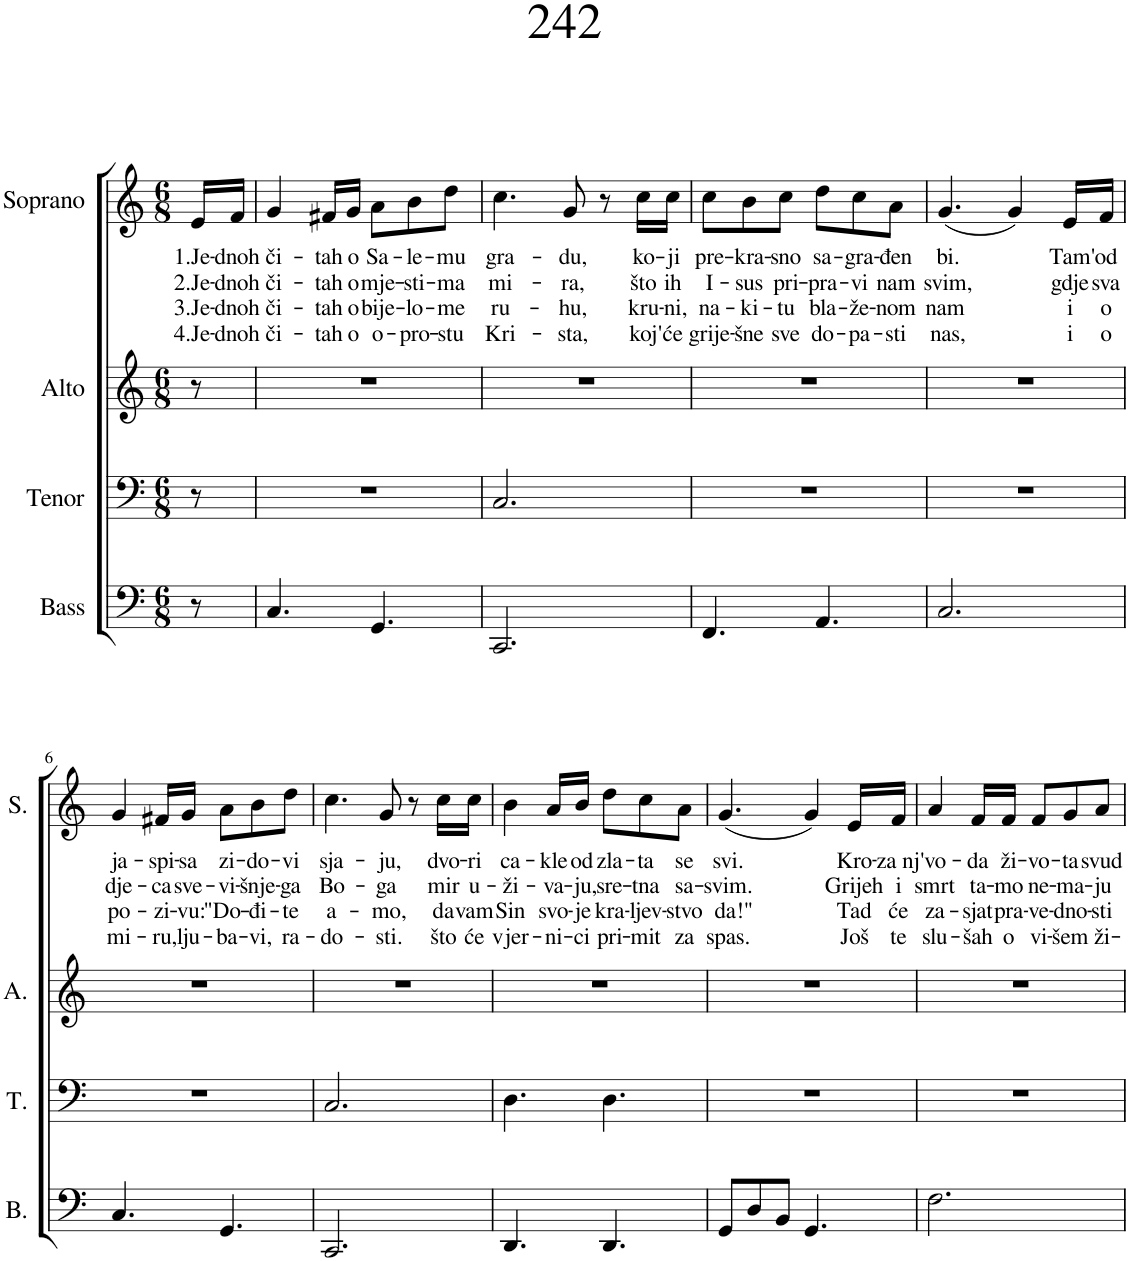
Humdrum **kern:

**kern	**kern	**kern	**kern	**text	**text	**text	**text
*part4	*part3	*part2	*part1	*part1	*part1	*part1	*part1
*staff4	*staff3	*staff2	*staff1	*staff1	*staff1	*staff1	*staff1
*I"Bass	*I"Tenor	*I"Alto	*I"Soprano	*	*	*	*
*I'B.	*I'T.	*I'A.	*I'S.	*	*	*	*
*clefF4	*clefF4	*clefG2	*clefG2	*	*	*	*
*k[]	*k[]	*k[]	*k[]	*	*	*	*
*M6/8	*M6/8	*M6/8	*M6/8	*	*	*	*
=1	=1	=1	=1	=1	=1	=1	=1
!	!	!	!	!LO:LY:b	!LO:LY:b	!LO:LY:b	!LO:LY:b
8r	8r	8r	16e/LL	1.Je-	2.Je-	3.Je-	4.Je-
!	!	!	!	!LO:LY:b	!LO:LY:b	!LO:LY:b	!LO:LY:b
.	.	.	16f/JJ	-dnoh	-dnoh	-dnoh	-dnoh
=2	=2	=2	=2	=2	=2	=2	=2
!	!	!	!	!LO:LY:b	!LO:LY:b	!LO:LY:b	!LO:LY:b
4.C/	2.r	2.r	4g/	či-	či-	či-	či-
!	!	!	!	!LO:LY:b	!LO:LY:b	!LO:LY:b	!LO:LY:b
.	.	.	16f#X/LL	-tah	-tah	-tah	-tah
!	!	!	!	!LO:LY:b	!LO:LY:b	!LO:LY:b	!LO:LY:b
.	.	.	16g/JJ	o	o	o	o
!	!	!	!	!LO:LY:b	!LO:LY:b	!LO:LY:b	!LO:LY:b
4.GG/	.	.	8a\L	Sa-	mje-	bije-	o-
!	!	!	!	!LO:LY:b	!LO:LY:b	!LO:LY:b	!LO:LY:b
.	.	.	8b\	-le-	-sti-	-lo-	-pro-
!	!	!	!	!LO:LY:b	!LO:LY:b	!LO:LY:b	!LO:LY:b
.	.	.	8dd\J	-mu	-ma	-me	-stu
=3	=3	=3	=3	=3	=3	=3	=3
!	!	!	!	!LO:LY:b	!LO:LY:b	!LO:LY:b	!LO:LY:b
2.CC/	2.C/	2.r	4.cc\	gra-	mi-	ru-	Kri-
!	!	!	!	!LO:LY:b	!LO:LY:b	!LO:LY:b	!LO:LY:b
.	.	.	8g/	-du,	-ra,	-hu,	-sta,
.	.	.	8r	.	.	.	.
!	!	!	!	!LO:LY:b	!LO:LY:b	!LO:LY:b	!LO:LY:b
.	.	.	16cc\LL	ko-	što	kru-	koj'
!	!	!	!	!LO:LY:b	!LO:LY:b	!LO:LY:b	!LO:LY:b
.	.	.	16cc\JJ	-ji	ih	-ni,	će
=4	=4	=4	=4	=4	=4	=4	=4
!	!	!	!	!LO:LY:b	!LO:LY:b	!LO:LY:b	!LO:LY:b
4.FF/	2.r	2.r	8cc\L	pre-	I-	na-	grije-
!	!	!	!	!LO:LY:b	!LO:LY:b	!LO:LY:b	!LO:LY:b
.	.	.	8b\	-kra-	-sus	-ki-	-šne
!	!	!	!	!LO:LY:b	!LO:LY:b	!LO:LY:b	!LO:LY:b
.	.	.	8cc\J	-sno	pri-	-tu	sve
!	!	!	!	!LO:LY:b	!LO:LY:b	!LO:LY:b	!LO:LY:b
4.AA/	.	.	8dd\L	sa-	-pra-	bla-	do-
!	!	!	!	!LO:LY:b	!LO:LY:b	!LO:LY:b	!LO:LY:b
.	.	.	8cc\	-gra-	-vi	-že-	-pa-
!	!	!	!	!LO:LY:b	!LO:LY:b	!LO:LY:b	!LO:LY:b
.	.	.	8a\J	-đen	nam	-nom	-sti
=5	=5	=5	=5	=5	=5	=5	=5
!	!	!	!	!LO:LY:b	!LO:LY:b	!LO:LY:b	!LO:LY:b
2.C/	2.r	2.r	(4.g/	bi.	svim,	nam	nas,
.	.	.	4g/)	.	.	.	.
!	!	!	!	!LO:LY:b	!LO:LY:b	!LO:LY:b	!LO:LY:b
.	.	.	16e/LL	Tam'	gdje	i	i
!	!	!	!	!LO:LY:b	!LO:LY:b	!LO:LY:b	!LO:LY:b
.	.	.	16f/JJ	od	sva	o	o
!!LO:LB:g=z
=6	=6	=6	=6	=6	=6	=6	=6
!	!	!	!	!LO:LY:b	!LO:LY:b	!LO:LY:b	!LO:LY:b
4.C/	2.r	2.r	4g/	ja-	dje-	po-	mi-
!	!	!	!	!LO:LY:b	!LO:LY:b	!LO:LY:b	!LO:LY:b
.	.	.	16f#X/LL	-spi-	-ca	-zi-	-ru,
!	!	!	!	!LO:LY:b	!LO:LY:b	!LO:LY:b	!LO:LY:b
.	.	.	16g/JJ	-sa	sve-	-vu:	lju-
!	!	!	!	!LO:LY:b	!LO:LY:b	!LO:LY:b	!LO:LY:b
4.GG/	.	.	8a\L	zi-	-vi-	"Do-	-ba-
!	!	!	!	!LO:LY:b	!LO:LY:b	!LO:LY:b	!LO:LY:b
.	.	.	8b\	-do-	-šnje-	-đi-	-vi,
!	!	!	!	!LO:LY:b	!LO:LY:b	!LO:LY:b	!LO:LY:b
.	.	.	8dd\J	-vi	-ga	-te	ra-
=7	=7	=7	=7	=7	=7	=7	=7
!	!	!	!	!LO:LY:b	!LO:LY:b	!LO:LY:b	!LO:LY:b
2.CC/	2.C/	2.r	4.cc\	sja-	Bo-	a-	-do-
!	!	!	!	!LO:LY:b	!LO:LY:b	!LO:LY:b	!LO:LY:b
.	.	.	8g/	-ju,	-ga	-mo,	-sti.
.	.	.	8r	.	.	.	.
!	!	!	!	!LO:LY:b	!LO:LY:b	!LO:LY:b	!LO:LY:b
.	.	.	16cc\LL	dvo-	mir	da	što
!	!	!	!	!LO:LY:b	!LO:LY:b	!LO:LY:b	!LO:LY:b
.	.	.	16cc\JJ	-ri	u-	vam	će
=8	=8	=8	=8	=8	=8	=8	=8
!	!	!	!	!LO:LY:b	!LO:LY:b	!LO:LY:b	!LO:LY:b
4.DD/	4.D\	2.r	4b\	ca-	-ži-	Sin	vjer-
!	!	!	!	!LO:LY:b	!LO:LY:b	!LO:LY:b	!LO:LY:b
.	.	.	16a/LL	-kle	-va-	svo-	-ni-
!	!	!	!	!LO:LY:b	!LO:LY:b	!LO:LY:b	!LO:LY:b
.	.	.	16b/JJ	od	-ju,	-je	-ci
!	!	!	!	!LO:LY:b	!LO:LY:b	!LO:LY:b	!LO:LY:b
4.DD/	4.D\	.	8dd\L	zla-	sre-	kra-	pri-
!	!	!	!	!LO:LY:b	!LO:LY:b	!LO:LY:b	!LO:LY:b
.	.	.	8cc\	-ta	-tna	-ljev-	-mit
!	!	!	!	!LO:LY:b	!LO:LY:b	!LO:LY:b	!LO:LY:b
.	.	.	8a\J	se	sa-	-stvo	za
=9	=9	=9	=9	=9	=9	=9	=9
!	!	!	!	!LO:LY:b	!LO:LY:b	!LO:LY:b	!LO:LY:b
8GG/L	2.r	2.r	(4.g/	svi.	-svim.	da!"	spas.
8D/	.	.	.	.	.	.	.
8BB/J	.	.	.	.	.	.	.
4.GG/	.	.	4g/)	.	.	.	.
!	!	!	!	!LO:LY:b	!LO:LY:b	!LO:LY:b	!LO:LY:b
.	.	.	16e/LL	Kro-	Grijeh	Tad	Još
!	!	!	!	!LO:LY:b	!LO:LY:b	!LO:LY:b	!LO:LY:b
.	.	.	16f/JJ	-za nj'	i	će	te
=10	=10	=10	=10	=10	=10	=10	=10
!	!	!	!	!LO:LY:b	!LO:LY:b	!LO:LY:b	!LO:LY:b
2.F\	2.r	2.r	4a/	vo-	smrt	za-	slu-
!	!	!	!	!LO:LY:b	!LO:LY:b	!LO:LY:b	!LO:LY:b
.	.	.	16f/LL	-da	ta-	-sjat	-šah
!	!	!	!	!LO:LY:b	!LO:LY:b	!LO:LY:b	!LO:LY:b
.	.	.	16f/JJ	ži-	-mo	pra-	o
!	!	!	!	!LO:LY:b	!LO:LY:b	!LO:LY:b	!LO:LY:b
.	.	.	8f/L	-vo-	ne-	-ve-	vi-
!	!	!	!	!LO:LY:b	!LO:LY:b	!LO:LY:b	!LO:LY:b
.	.	.	8g/	-ta	-ma-	-dno-	-šem
!	!	!	!	!LO:LY:b	!LO:LY:b	!LO:LY:b	!LO:LY:b
.	.	.	8a/J	svud	-ju	-sti	ži-
=	=	=	=	=	=	=	=
*-	*-	*-	*-	*-	*-	*-	*-
